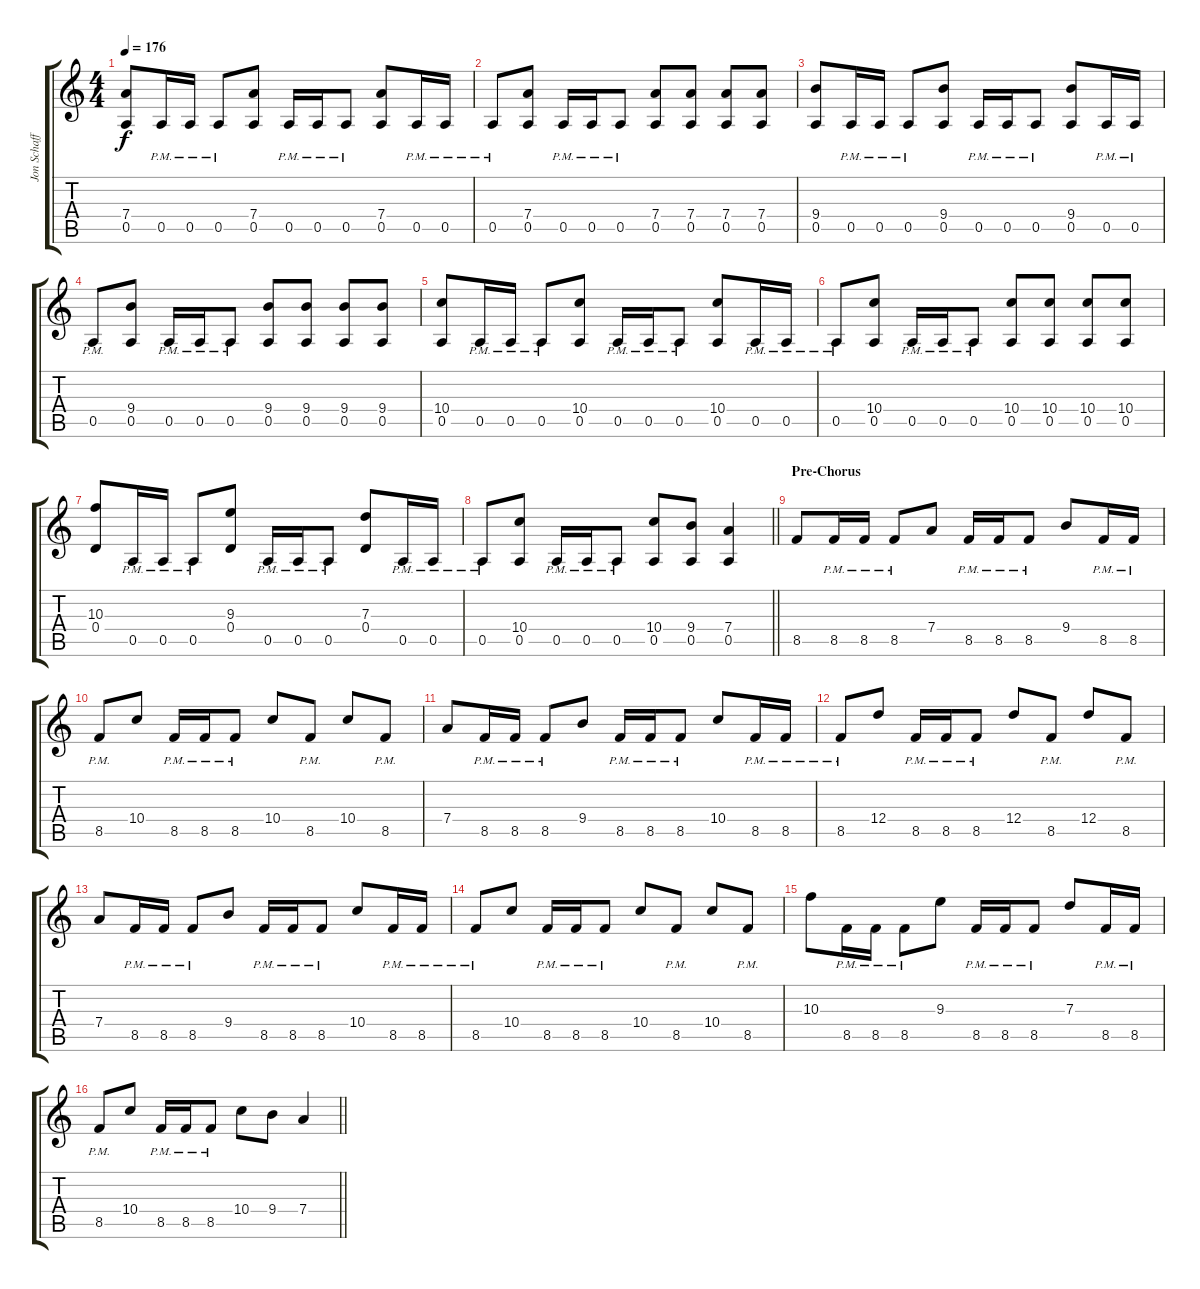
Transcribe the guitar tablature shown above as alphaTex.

\track ("Jon Schaffer" "Jon Schaff") {instrument electricguitarclean}
\staff {score tabs}
\tuning (E4 B3 G3 D3 A2 E2) {hide}
\ts (4 4)
\tempo 176
\clef g2
\ks c
(7.4 0.5).8{dy f} 0.5{pm}.16 0.5{pm}.16 0.5{pm}.8 (7.4 0.5).8 0.5{pm}.16 0.5{pm}.16 0.5{pm}.8 (7.4 0.5).8 0.5{pm}.16 0.5{pm}.16 |
0.5{pm}.8 (7.4 0.5).8 0.5{pm}.16 0.5{pm}.16 0.5{pm}.8 (7.4 0.5).8 (7.4 0.5).8 (7.4 0.5).8 (7.4 0.5).8 |
(9.4 0.5).8 0.5{pm}.16 0.5{pm}.16 0.5{pm}.8 (9.4 0.5).8 0.5{pm}.16 0.5{pm}.16 0.5{pm}.8 (9.4 0.5).8 0.5{pm}.16 0.5{pm}.16 |
0.5{pm}.8 (9.4 0.5).8 0.5{pm}.16 0.5{pm}.16 0.5{pm}.8 (9.4 0.5).8 (9.4 0.5).8 (9.4 0.5).8 (9.4 0.5).8 |
(10.4 0.5).8 0.5{pm}.16 0.5{pm}.16 0.5{pm}.8 (10.4 0.5).8 0.5{pm}.16 0.5{pm}.16 0.5{pm}.8 (10.4 0.5).8 0.5{pm}.16 0.5{pm}.16 |
0.5{pm}.8 (10.4 0.5).8 0.5{pm}.16 0.5{pm}.16 0.5{pm}.8 (10.4 0.5).8 (10.4 0.5).8 (10.4 0.5).8 (10.4 0.5).8 |
(10.3 0.4).8 0.5{pm}.16 0.5{pm}.16 0.5{pm}.8 (9.3 0.4).8 0.5{pm}.16 0.5{pm}.16 0.5{pm}.8 (7.3 0.4).8 0.5{pm}.16 0.5{pm}.16 |
\barLineRight lightlight
0.5{pm}.8 (10.4 0.5).8 0.5{pm}.16 0.5{pm}.16 0.5{pm}.8 (10.4 0.5).8 (9.4 0.5).8 (7.4 0.5).4 |
\section ("" "Pre-Chorus")
8.5.8 8.5{pm}.16 8.5{pm}.16 8.5{pm}.8 7.4.8 8.5{pm}.16 8.5{pm}.16 8.5{pm}.8 9.4.8 8.5{pm}.16 8.5{pm}.16 |
8.5{pm}.8 10.4.8 8.5{pm}.16 8.5{pm}.16 8.5{pm}.8 10.4.8 8.5{pm}.8 10.4.8 8.5{pm}.8 |
7.4.8 8.5{pm}.16 8.5{pm}.16 8.5{pm}.8 9.4.8 8.5{pm}.16 8.5{pm}.16 8.5{pm}.8 10.4.8 8.5{pm}.16 8.5{pm}.16 |
8.5{pm}.8 12.4.8 8.5{pm}.16 8.5{pm}.16 8.5{pm}.8 12.4.8 8.5{pm}.8 12.4.8 8.5{pm}.8 |
7.4.8 8.5{pm}.16 8.5{pm}.16 8.5{pm}.8 9.4.8 8.5{pm}.16 8.5{pm}.16 8.5{pm}.8 10.4.8 8.5{pm}.16 8.5{pm}.16 |
8.5{pm}.8 10.4.8 8.5{pm}.16 8.5{pm}.16 8.5{pm}.8 10.4.8 8.5{pm}.8 10.4.8 8.5{pm}.8 |
10.3.8 8.5{pm}.16 8.5{pm}.16 8.5{pm}.8 9.3.8 8.5{pm}.16 8.5{pm}.16 8.5{pm}.8 7.3.8 8.5{pm}.16 8.5{pm}.16 |
\barLineRight lightlight
8.5{pm}.8 10.4.8 8.5{pm}.16 8.5{pm}.16 8.5{pm}.8 10.4.8 9.4.8 7.4.4
